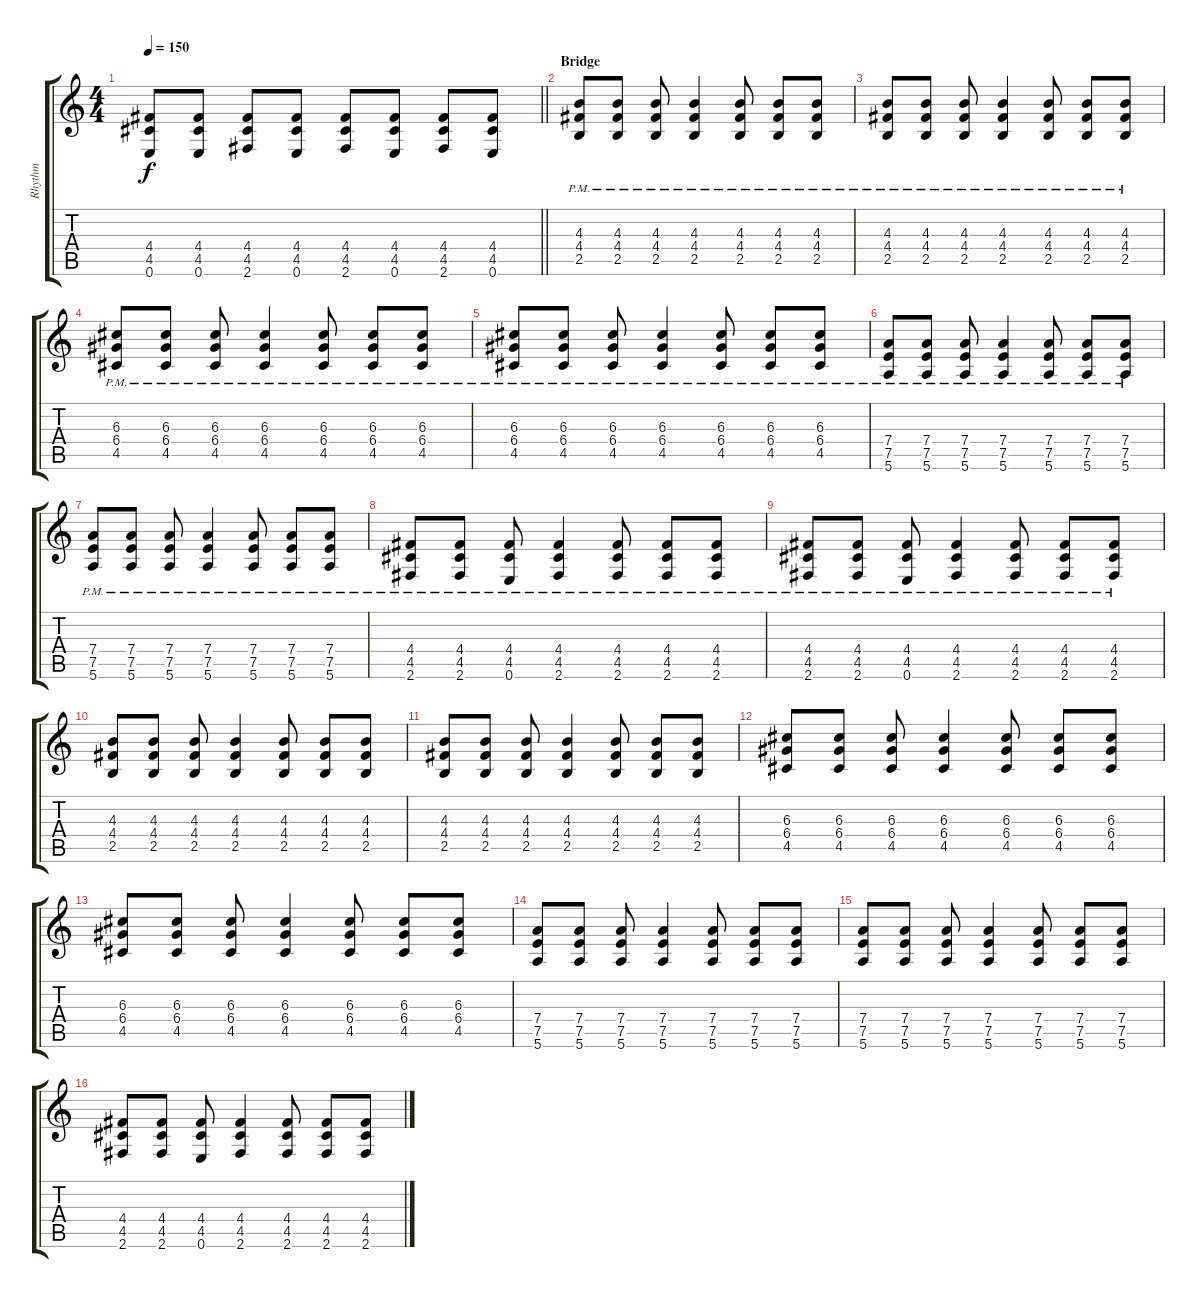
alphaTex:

\track ("Rhythm" "Rhythm") {instrument overdrivenguitar}
\staff {score tabs}
\tuning (E4 B3 G3 D3 A2 E2) {hide}
\ts (4 4)
\tempo 150
\clef g2
\barLineRight lightlight
\ks c
(4.4{t} 4.5{t} 0.6{t}).8{dy f} (4.4 4.5 0.6).8 (4.4 4.5 2.6).8 (4.4 4.5 0.6).8 (4.4 4.5 2.6).8 (4.4 4.5 0.6).8 (4.4 4.5 2.6).8 (4.4 4.5 0.6).8 |
\section ("" "Bridge")
(4.3{pm} 4.4{pm} 2.5{pm}).8 (4.3{pm} 4.4{pm} 2.5{pm}).8 (4.3{pm} 4.4{pm} 2.5{pm}).8 (4.3{pm} 4.4{pm} 2.5{pm}).4 (4.3{pm} 4.4{pm} 2.5{pm}).8 (4.3{pm} 4.4{pm} 2.5{pm}).8 (4.3{pm} 4.4{pm} 2.5{pm}).8 |
(4.3{pm} 4.4{pm} 2.5{pm}).8 (4.3{pm} 4.4{pm} 2.5{pm}).8 (4.3{pm} 4.4{pm} 2.5{pm}).8 (4.3{pm} 4.4{pm} 2.5{pm}).4 (4.3{pm} 4.4{pm} 2.5{pm}).8 (4.3{pm} 4.4{pm} 2.5{pm}).8 (4.3{pm} 4.4{pm} 2.5{pm}).8 |
(6.3{pm} 6.4{pm} 4.5{pm}).8 (6.3{pm} 6.4{pm} 4.5{pm}).8 (6.3{pm} 6.4{pm} 4.5{pm}).8 (6.3{pm} 6.4{pm} 4.5{pm}).4 (6.3{pm} 6.4{pm} 4.5{pm}).8 (6.3{pm} 6.4{pm} 4.5{pm}).8 (6.3{pm} 6.4{pm} 4.5{pm}).8 |
(6.3{pm} 6.4{pm} 4.5{pm}).8 (6.3{pm} 6.4{pm} 4.5{pm}).8 (6.3{pm} 6.4{pm} 4.5{pm}).8 (6.3{pm} 6.4{pm} 4.5{pm}).4 (6.3{pm} 6.4{pm} 4.5{pm}).8 (6.3{pm} 6.4{pm} 4.5{pm}).8 (6.3{pm} 6.4{pm} 4.5{pm}).8 |
(7.4{pm} 7.5{pm} 5.6{pm}).8 (7.4{pm} 7.5{pm} 5.6{pm}).8 (7.4{pm} 7.5{pm} 5.6{pm}).8 (7.4{pm} 7.5{pm} 5.6{pm}).4 (7.4{pm} 7.5{pm} 5.6{pm}).8 (7.4{pm} 7.5{pm} 5.6{pm}).8 (7.4{pm} 7.5{pm} 5.6{pm}).8 |
(7.4{pm} 7.5{pm} 5.6{pm}).8 (7.4{pm} 7.5{pm} 5.6{pm}).8 (7.4{pm} 7.5{pm} 5.6{pm}).8 (7.4{pm} 7.5{pm} 5.6{pm}).4 (7.4{pm} 7.5{pm} 5.6{pm}).8 (7.4{pm} 7.5{pm} 5.6{pm}).8 (7.4{pm} 7.5{pm} 5.6{pm}).8 |
(4.4{pm} 4.5{pm} 2.6{pm}).8 (4.4{pm} 4.5{pm} 2.6{pm}).8 (4.4{pm} 4.5{pm} 0.6{pm}).8 (4.4{pm} 4.5{pm} 2.6{pm}).4 (4.4{pm} 4.5{pm} 2.6{pm}).8 (4.4{pm} 4.5{pm} 2.6{pm}).8 (4.4{pm} 4.5{pm} 2.6{pm}).8 |
(4.4{pm} 4.5{pm} 2.6{pm}).8 (4.4{pm} 4.5{pm} 2.6{pm}).8 (4.4{pm} 4.5{pm} 0.6{pm}).8 (4.4{pm} 4.5{pm} 2.6{pm}).4 (4.4{pm} 4.5{pm} 2.6{pm}).8 (4.4{pm} 4.5{pm} 2.6{pm}).8 (4.4{pm} 4.5{pm} 2.6{pm}).8 |
(4.3 4.4 2.5).8 (4.3 4.4 2.5).8 (4.3 4.4 2.5).8 (4.3 4.4 2.5).4 (4.3 4.4 2.5).8 (4.3 4.4 2.5).8 (4.3 4.4 2.5).8 |
(4.3 4.4 2.5).8 (4.3 4.4 2.5).8 (4.3 4.4 2.5).8 (4.3 4.4 2.5).4 (4.3 4.4 2.5).8 (4.3 4.4 2.5).8 (4.3 4.4 2.5).8 |
(6.3 6.4 4.5).8 (6.3 6.4 4.5).8 (6.3 6.4 4.5).8 (6.3 6.4 4.5).4 (6.3 6.4 4.5).8 (6.3 6.4 4.5).8 (6.3 6.4 4.5).8 |
(6.3 6.4 4.5).8 (6.3 6.4 4.5).8 (6.3 6.4 4.5).8 (6.3 6.4 4.5).4 (6.3 6.4 4.5).8 (6.3 6.4 4.5).8 (6.3 6.4 4.5).8 |
(7.4 7.5 5.6).8 (7.4 7.5 5.6).8 (7.4 7.5 5.6).8 (7.4 7.5 5.6).4 (7.4 7.5 5.6).8 (7.4 7.5 5.6).8 (7.4 7.5 5.6).8 |
(7.4 7.5 5.6).8 (7.4 7.5 5.6).8 (7.4 7.5 5.6).8 (7.4 7.5 5.6).4 (7.4 7.5 5.6).8 (7.4 7.5 5.6).8 (7.4 7.5 5.6).8 |
(4.4 4.5 2.6).8 (4.4 4.5 2.6).8 (4.4 4.5 0.6).8 (4.4 4.5 2.6).4 (4.4 4.5 2.6).8 (4.4 4.5 2.6).8 (4.4 4.5 2.6).8
